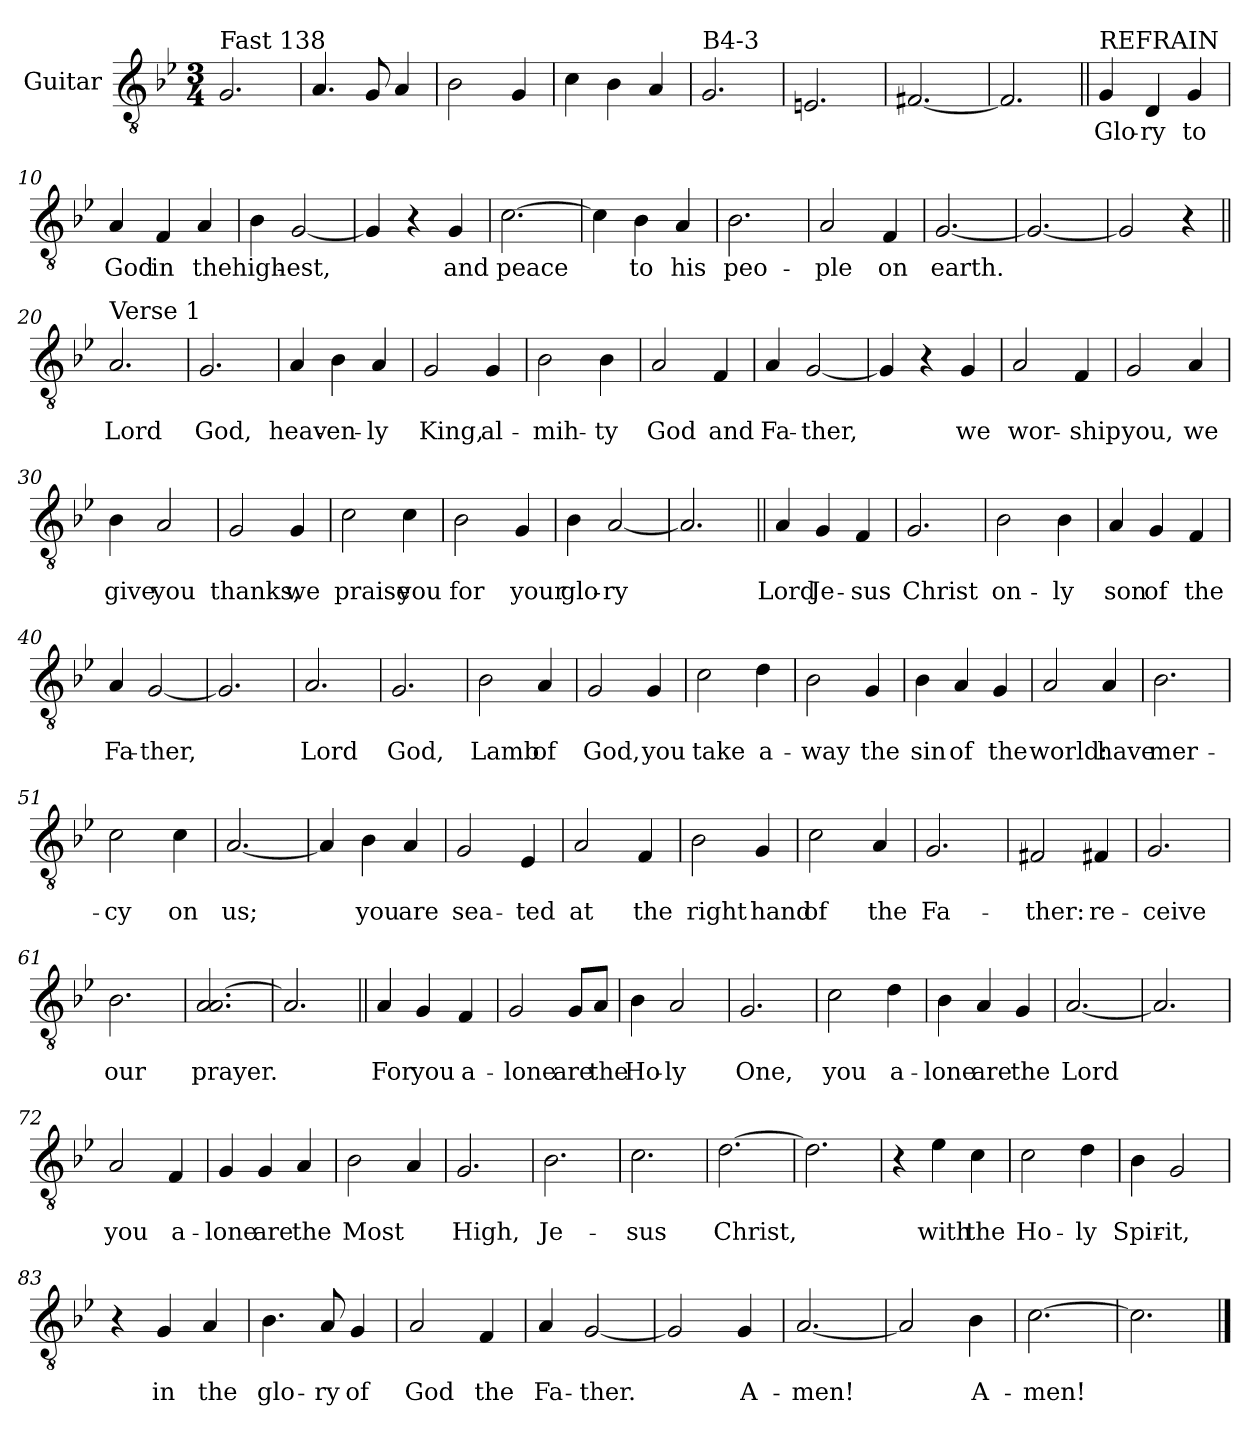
**kern	**text	**text
*part1	*part1	*part1
*staff1	*staff1	*staff1
*I"Guitar	*	*
*I'Guit.	*	*
*clefGv2	*	*
*k[b-e-]	*	*
*B-:	*	*
*M3/4	*	*
=1	=1	=1
!LO:TX:a:t=Fast 138	!	!
2.G/	.	.
=2	=2	=2
4.A/	.	.
8G/	.	.
4A/	.	.
=3	=3	=3
2B-\	.	.
4G/	.	.
=4	=4	=4
4c\	.	.
4B-\	.	.
4A/	.	.
=5	=5	=5
!LO:TX:a:t=B4-3	!	!
2.G/	.	.
=6	=6	=6
2.En/	.	.
=7	=7	=7
[2.F#X/	.	.
=8	=8	=8
2.F#/]	.	.
=9||	=9||	=9||
!LO:TX:a:t=REFRAIN	!	!
4G/	Glo-	.
4D/	-ry	.
4G/	to	.
=10	=10	=10
4A/	God	.
4F/	in	.
4A/	the	.
!!LO:LB:g=z
=11	=11	=11
4B-\	high-	.
[2G/	-est,	.
=12	=12	=12
4G/]	.	.
4r	.	.
4G/	and	.
=13	=13	=13
[2.c\	peace	.
=14	=14	=14
4c\]	.	.
4B-\	to	.
4A/	his	.
=15	=15	=15
2.B-\	peo-	.
=16	=16	=16
2A/	-ple	.
4F/	on	.
=17	=17	=17
[2.G/	earth.	.
=18	=18	=18
2.G/_	.	.
=19	=19	=19
2G/]	.	.
4r	.	.
=20||	=20||	=20||
!LO:TX:a:t=Verse 1	!	!
2.A/	.	Lord
!!LO:LB:g=z
=21	=21	=21
2.G/	.	God,
=22	=22	=22
4A/	.	heav-
4B-\	.	-en-
4A/	.	-ly
=23	=23	=23
2G/	.	King,
4G/	.	al-
=24	=24	=24
2B-\	.	-mih-
4B-\	.	-ty
=25	=25	=25
2A/	.	God
4F/	.	and
=26	=26	=26
4A/	.	Fa-
[2G/	.	-ther,
=27	=27	=27
4G/]	.	.
4r	.	.
4G/	.	we
=28	=28	=28
2A/	.	wor-
4F/	.	-ship
!!LO:LB:g=z
=29	=29	=29
2G/	.	you,
4A/	.	we
=30	=30	=30
4B-\	.	give
2A/	.	you
=31	=31	=31
2G/	.	thanks,
4G/	.	we
=32	=32	=32
2c\	.	praise
4c\	.	you
=33	=33	=33
2B-\	.	for
4G/	.	your
=34	=34	=34
4B-\	.	glo-
[2A/	.	-ry
=35	=35	=35
2.A/]	.	.
=36||	=36||	=36||
4A/	.	Lord
4G/	.	Je-
4F/	.	-sus
!!LO:LB:g=z
=37	=37	=37
2.G/	.	Christ
=38	=38	=38
2B-\	.	on-
4B-\	.	-ly
=39	=39	=39
4A/	.	son
4G/	.	of
4F/	.	the
=40	=40	=40
4A/	.	Fa-
[2G/	.	-ther,
=41	=41	=41
2.G/]	.	.
=42	=42	=42
2.A/	.	Lord
=43	=43	=43
2.G/	.	God,
=44	=44	=44
2B-\	.	Lamb
4A/	.	of
=45	=45	=45
2G/	.	God,
4G/	.	you
!!LO:LB:g=z
=46	=46	=46
2c\	.	take
4d\	.	a-
=47	=47	=47
2B-\	.	-way
4G/	.	the
=48	=48	=48
4B-\	.	sin
4A/	.	of
4G/	.	the
=49	=49	=49
2A/	.	world:
4A/	.	have
=50	=50	=50
2.B-\	.	mer-
=51	=51	=51
2c\	.	-cy
4c\	.	on
=52	=52	=52
[2.A/	.	us;
=53	=53	=53
4A/]	.	.
4B-\	.	you
4A/	.	are
=54	=54	=54
2G/	.	sea-
4E-/	.	-ted
!!LO:LB:g=z
=55	=55	=55
2A/	.	at
4F/	.	the
=56	=56	=56
2B-\	.	right
4G/	.	hand
=57	=57	=57
2c\	.	of
4A/	.	the
=58	=58	=58
2.G/	.	Fa-
=59	=59	=59
2F#X/	.	-ther:
4F#X/	.	re-
=60	=60	=60
2.G/	.	-ceive
=61	=61	=61
2.B-\	.	our
=62	=62	=62
2.A/ [2.A/	.	prayer.
=63	=63	=63
2.A/]	.	.
=64||	=64||	=64||
4A/	.	For
4G/	.	you
4F/	.	a-
!!LO:LB:g=z
=65	=65	=65
2G/	.	-lone
8G/L	.	are
8A/J	.	the
=66	=66	=66
4B-\	.	Ho-
2A/	.	-ly
=67	=67	=67
2.G/	.	One,
=68	=68	=68
2c\	.	you
4d\	.	a-
=69	=69	=69
4B-\	.	-lone
4A/	.	are
4G/	.	the
=70	=70	=70
[2.A/	.	Lord
=71	=71	=71
2.A/]	.	.
=72	=72	=72
2A/	.	you
4F/	.	a-
=73	=73	=73
4G/	.	-lone
4G/	.	are
4A/	.	the
!!LO:PB:g=z
=74	=74	=74
2B-\	.	Most
4A/	.	.
=75	=75	=75
2.G/	.	High,
=76	=76	=76
2.B-\	.	Je-
=77	=77	=77
2.c\	.	-sus
=78	=78	=78
[2.d\	.	Christ,
=79	=79	=79
2.d\]	.	.
=80	=80	=80
4r	.	.
4e-\	.	with
4c\	.	the
=81	=81	=81
2c\	.	Ho-
4d\	.	-ly
=82	=82	=82
4B-\	.	Spir-
2G/	.	-it,
=83	=83	=83
4r	.	.
4G/	.	in
4A/	.	the
!!LO:LB:g=z
=84	=84	=84
4.B-\	.	glo-
8A/	.	-ry
4G/	.	of
=85	=85	=85
2A/	.	God
4F/	.	the
=86	=86	=86
4A/	.	Fa-
[2G/	.	-ther.
=87	=87	=87
2G/]	.	.
4G/	.	A-
=88	=88	=88
[2.A/	.	-men!
=89	=89	=89
2A/]	.	.
4B-\	.	A-
=90	=90	=90
[2.c\	.	-men!
=91	=91	=91
2.c\]	.	.
==	==	==
*-	*-	*-
